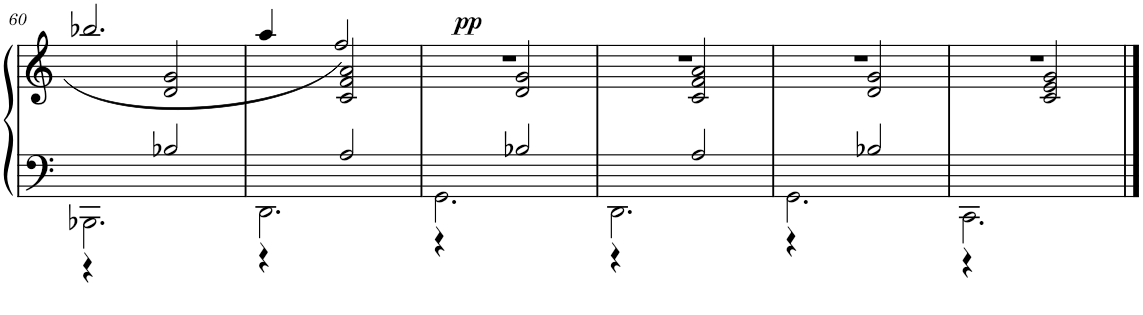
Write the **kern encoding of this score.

**kern	**kern	**dynam
*part1	*part1	*part1
*staff2	*staff1	*staff1/2
*I"Piano	*	*
*I'Pno	*	*
!!LO:PB:g=z
*clefF4	*clefG2	*
*k[]	*k[]	*
*M3/4	*M3/4	*
=60	=60	=60
*^	*^	*
*	*^	*	*	*
2.BBB-X\	4r	4ryy	2.bb-X/	4ryy	.
.	2ryy	2B-X/	.	2d/ 2g/	.
=61	=61	=61	=61	=61	=61
2.DD\	4r	4ryy	4aa/	4ryy	.
.	2ryy	2A/	2ff/	2c/ 2f/ 2a/	.
=62	=62	=62	=62	=62	=62
!	!	!	!	!	!LO:DY:a
2.GG\	4r	4ryy	2.r	4ryy	pp
.	2ryy	2B-X/	.	2d/ 2g/	.
=63	=63	=63	=63	=63	=63
2.DD\	4r	4ryy	2.r	4ryy	.
.	2ryy	2A/	.	2c/ 2f/ 2a/	.
=64	=64	=64	=64	=64	=64
2.GG\	4r	4ryy	2.r	4ryy	.
.	2ryy	2B-X/	.	2d/ 2g/	.
*	*v	*v	*	*	*
=65	=65	=65	=65	=65
2.CC\	4r	2.r	4ryy	.
.	2ryy	.	2c/ 2e/ 2g/	.
*v	*v	*	*	*
*	*v	*v	*
==	==	==
*-	*-	*-
